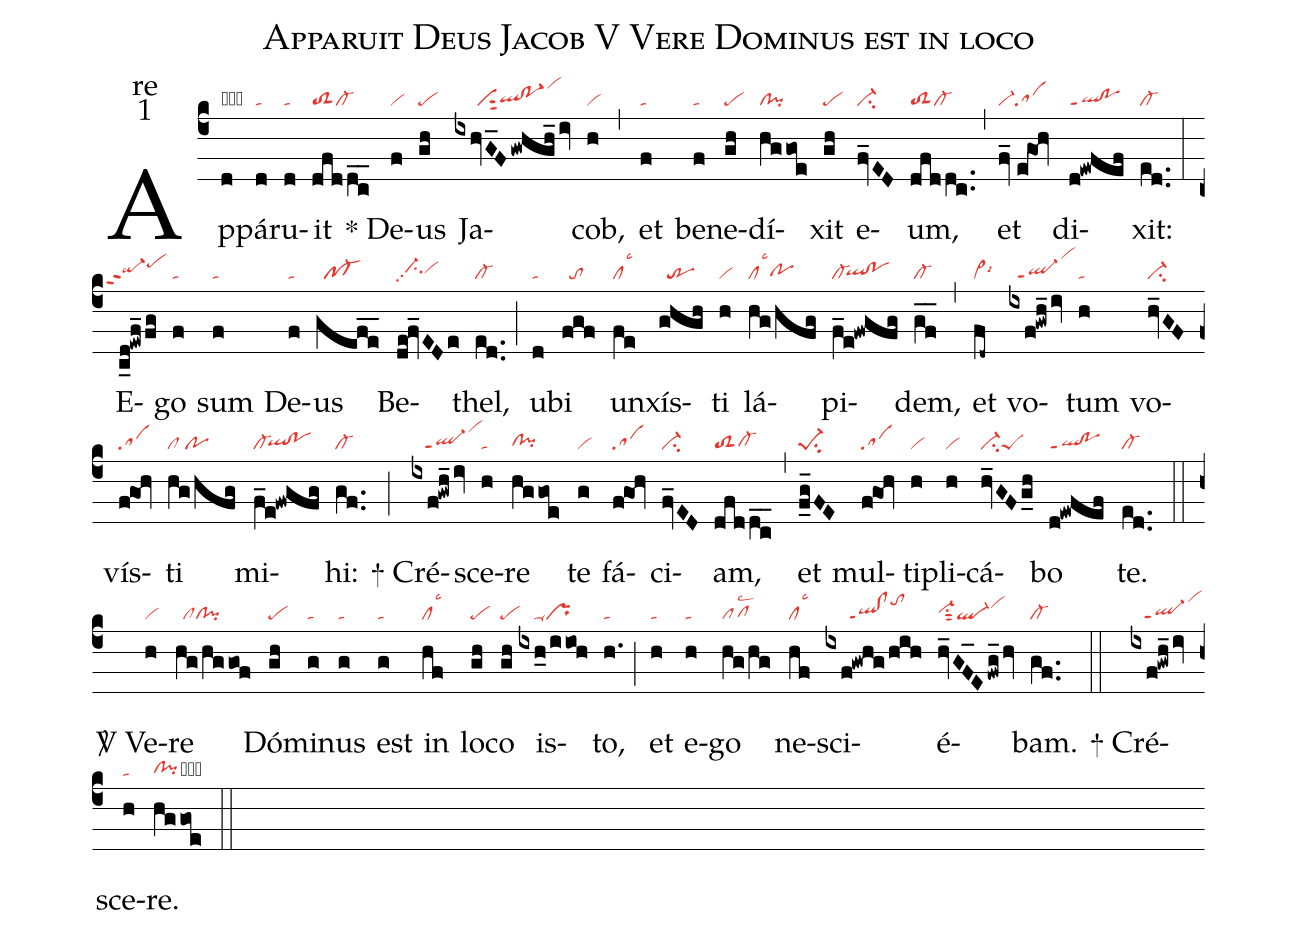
name:Apparuit Deus Jacob V Vere Dominus est in loco;
office-part:re;
mode:1;
nabc-lines:1;
%%
(c4) Ap(d|obta)pá(d|ta)ru(d|ta)it(dfddc__|toS2cl-) <sp>*</sp> De(f|vi)us(gh|pe) Ja(ixhvG_F/gwhgh_/iv|//////ciS1qlhg!po-1hgvihl)cob,(h|vi) (,) et(f|ta) be(f|ta)ne(gh|pe)dí(hggoe|cl!pi)xit(gh|pe) e(fv_ED|ci-)um,(dfddc..|toS2cl-) (,) et(fv_//e@goh|vi-sa) di(d!ewfef|ql!poppt1)xit:(ed..|cl-) (:) E(c_d!ewf_fg|```qi-hhppt2pehj)go(f|ta) sum(f|ta) De(f|ta)us(gefe__|//pf-) Be(de!fv_EDe|//ci-hhpp2vihh)thel,(ed..|cl-) (;) u(d|ta)bi(fgf|//to) un(fe|cllsc3)xís(ghgh|//tr)ti(h|vi) lá(hg/hfg|cllsc3pohg)pi(f_e!fwgfg|cl-`qlhg!pohg)dem,(gf__|cl-) (,) et(fd~|vi>lsi6) vo(ixf!gwh_/iv|//ql-ppt1vihm)tum(h|ta) vo(hv_GF|ci-)vís(f@goh|sa)ti(hg/hfg|cl/po) mi(f_e!fwgfg|cl-`qlhg!pohg)hi:(gf..|cl-) (;)

<sp>+</sp> Cré(ixf!gwh_/iv|///ql-ppt1vihl)sce(h|ta)re(hggoe|clhg!pihg) te(g|vi) fá(f@goh|sa)ci(fv_ED|ci-)am,(dfddc__|toS2cl-hg) (,) et(f_g_FE|pe-1su2) mul(f@goh|sa)ti(h|vi)pli(h|vi)cá(hv_GFg_h|ci-peS)bo(d!ewfef|ql!poppt1) te.(ed..|cl-) (::)

<sp>V/</sp> Ve(h|vi)re(hg/hggof|//clcl!pi) Dó(gh|pe)mi(g|ta)nus(g|ta) est(g|ta) in(hf|cllsc3) lo(gh|pe)co(gh|pe) is(ixh_0/iioh|////ta-pr)to,(h.|ta) (;) et(h|ta) e(h|ta)go(hg/hg|pflsc2) ne(hf|cllsc3)sci(ixf!gwhg/hih|//////ql!clppt1tohk)é(hv_GF_E/fwg_/hv|vi-hhsu1sut2ql-vihj)bam.(gf..|cl-) (::)

<sp>+</sp> Cré(ixf!gwh_/iv|///ql-ppt1vihl)sce(h|ta)re.(hggoe|clhg!pihgcb) (::)
